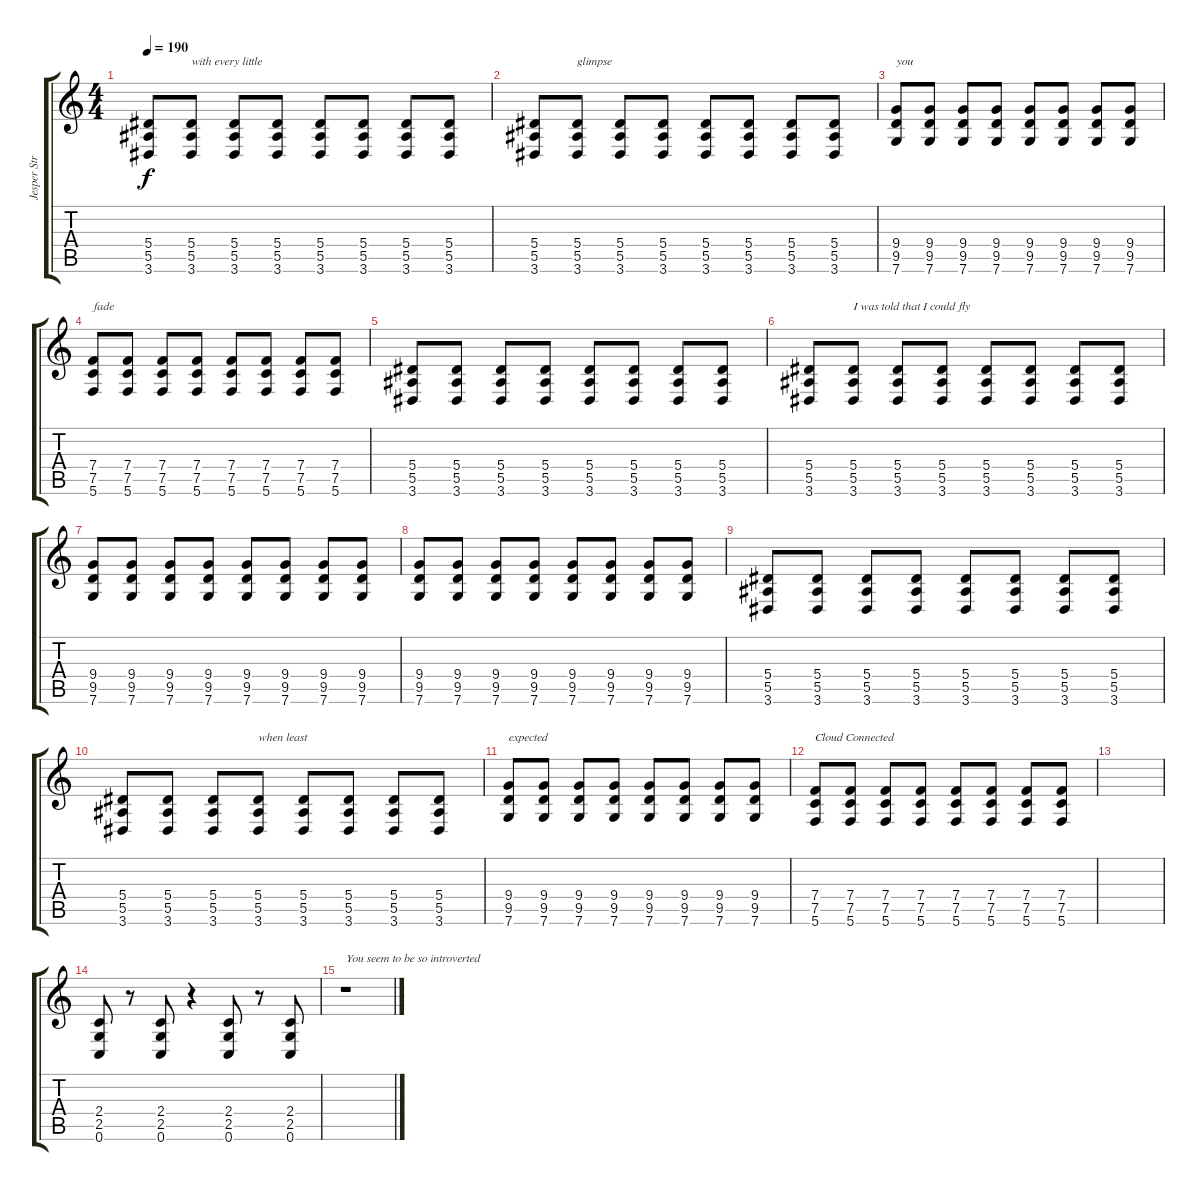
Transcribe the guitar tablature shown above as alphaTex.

\track ("Jesper Strömblad" "Jesper Str") {instrument distortionguitar}
\staff {score tabs}
\tuning (C4 G3 Eb3 Bb2 F2 C2) {hide}
\ts (4 4)
\tempo 190
\clef g2
\ks c
(5.4 5.5 3.6).8{dy f} (5.4 5.5 3.6).8{txt "with every little"} (5.4 5.5 3.6).8 (5.4 5.5 3.6).8 (5.4 5.5 3.6).8 (5.4 5.5 3.6).8 (5.4 5.5 3.6).8 (5.4 5.5 3.6).8 |
(5.4 5.5 3.6).8 (5.4 5.5 3.6).8{txt "glimpse"} (5.4 5.5 3.6).8 (5.4 5.5 3.6).8 (5.4 5.5 3.6).8 (5.4 5.5 3.6).8 (5.4 5.5 3.6).8 (5.4 5.5 3.6).8 |
(9.4 9.5 7.6).8{txt "you"} (9.4 9.5 7.6).8 (9.4 9.5 7.6).8 (9.4 9.5 7.6).8 (9.4 9.5 7.6).8 (9.4 9.5 7.6).8 (9.4 9.5 7.6).8 (9.4 9.5 7.6).8 |
(7.4 7.5 5.6).8{txt "fade"} (7.4 7.5 5.6).8 (7.4 7.5 5.6).8 (7.4 7.5 5.6).8 (7.4 7.5 5.6).8 (7.4 7.5 5.6).8 (7.4 7.5 5.6).8 (7.4 7.5 5.6).8 |
(5.4 5.5 3.6).8 (5.4 5.5 3.6).8 (5.4 5.5 3.6).8 (5.4 5.5 3.6).8 (5.4 5.5 3.6).8 (5.4 5.5 3.6).8 (5.4 5.5 3.6).8 (5.4 5.5 3.6).8 |
(5.4 5.5 3.6).8 (5.4 5.5 3.6).8{txt "I was told that I could fly"} (5.4 5.5 3.6).8 (5.4 5.5 3.6).8 (5.4 5.5 3.6).8 (5.4 5.5 3.6).8 (5.4 5.5 3.6).8 (5.4 5.5 3.6).8 |
(9.4 9.5 7.6).8 (9.4 9.5 7.6).8 (9.4 9.5 7.6).8 (9.4 9.5 7.6).8 (9.4 9.5 7.6).8 (9.4 9.5 7.6).8 (9.4 9.5 7.6).8 (9.4 9.5 7.6).8 |
(9.4 9.5 7.6).8 (9.4 9.5 7.6).8 (9.4 9.5 7.6).8 (9.4 9.5 7.6).8 (9.4 9.5 7.6).8 (9.4 9.5 7.6).8 (9.4 9.5 7.6).8 (9.4 9.5 7.6).8 |
(5.4 5.5 3.6).8 (5.4 5.5 3.6).8 (5.4 5.5 3.6).8 (5.4 5.5 3.6).8 (5.4 5.5 3.6).8 (5.4 5.5 3.6).8 (5.4 5.5 3.6).8 (5.4 5.5 3.6).8 |
(5.4 5.5 3.6).8 (5.4 5.5 3.6).8 (5.4 5.5 3.6).8 (5.4 5.5 3.6).8{txt "when least "} (5.4 5.5 3.6).8 (5.4 5.5 3.6).8 (5.4 5.5 3.6).8 (5.4 5.5 3.6).8 |
(9.4 9.5 7.6).8{txt "expected"} (9.4 9.5 7.6).8 (9.4 9.5 7.6).8 (9.4 9.5 7.6).8 (9.4 9.5 7.6).8 (9.4 9.5 7.6).8 (9.4 9.5 7.6).8 (9.4 9.5 7.6).8 |
(7.4 7.5 5.6).8{txt "Cloud Connected"} (7.4 7.5 5.6).8 (7.4 7.5 5.6).8 (7.4 7.5 5.6).8 (7.4 7.5 5.6).8 (7.4 7.5 5.6).8 (7.4 7.5 5.6).8 (7.4 7.5 5.6).8 |
|
(2.4 2.5 0.6).8 r.8 (2.4 2.5 0.6).8 r.4 (2.4 2.5 0.6).8 r.8 (2.4 2.5 0.6).8 |
r.1{txt "You seem to be so introverted"}
